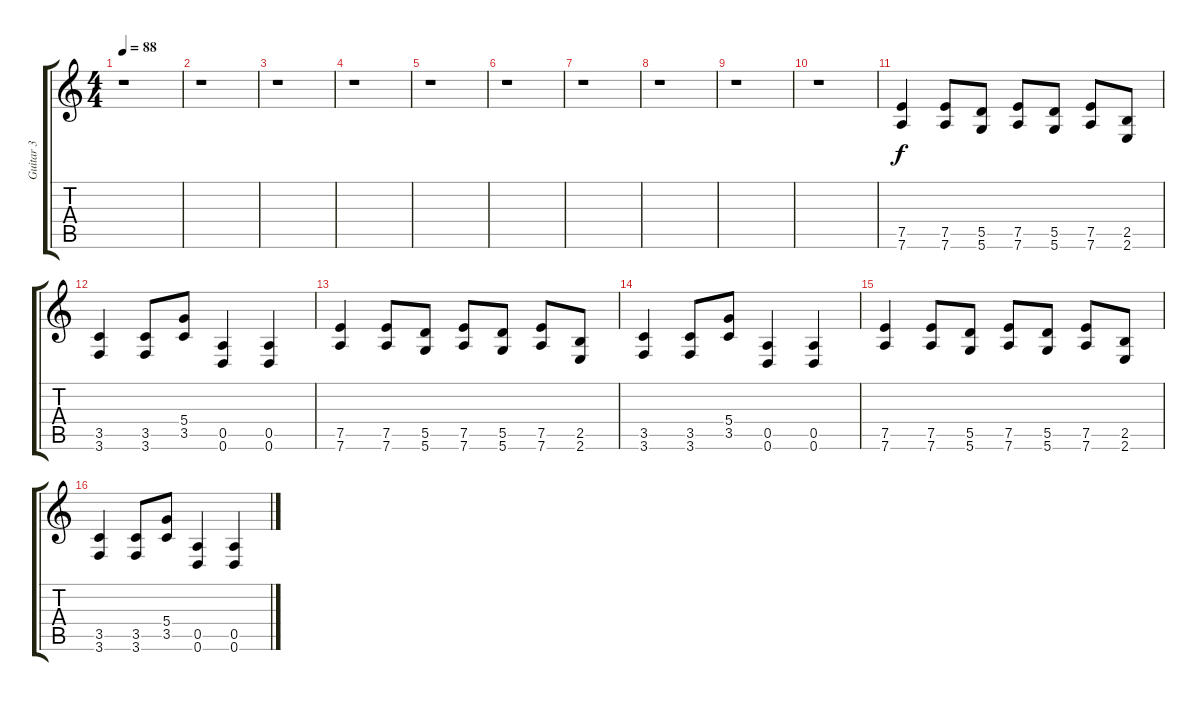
\track ("Guitar 3" "Guitar 3") {instrument overdrivenguitar}
\staff {score tabs}
\tuning (E4 B3 G3 D3 A2 D2) {hide}
\ts (4 4)
\tempo 88
\clef g2
\ks c
r.1{dy f} |
r.1 |
r.1 |
r.1 |
r.1 |
r.1 |
r.1 |
r.1 |
r.1 |
r.1 |
(7.5 7.6).4 (7.5 7.6).8 (5.5 5.6).8 (7.5 7.6).8 (5.5 5.6).8 (7.5 7.6).8 (2.5 2.6).8 |
(3.5 3.6).4 (3.5 3.6).8 (5.4 3.5).8 (0.5 0.6).4 (0.5 0.6).4 |
(7.5 7.6).4 (7.5 7.6).8 (5.5 5.6).8 (7.5 7.6).8 (5.5 5.6).8 (7.5 7.6).8 (2.5 2.6).8 |
(3.5 3.6).4 (3.5 3.6).8 (5.4 3.5).8 (0.5 0.6).4 (0.5 0.6).4 |
(7.5 7.6).4 (7.5 7.6).8 (5.5 5.6).8 (7.5 7.6).8 (5.5 5.6).8 (7.5 7.6).8 (2.5 2.6).8 |
(3.5 3.6).4 (3.5 3.6).8 (5.4 3.5).8 (0.5 0.6).4 (0.5 0.6).4
